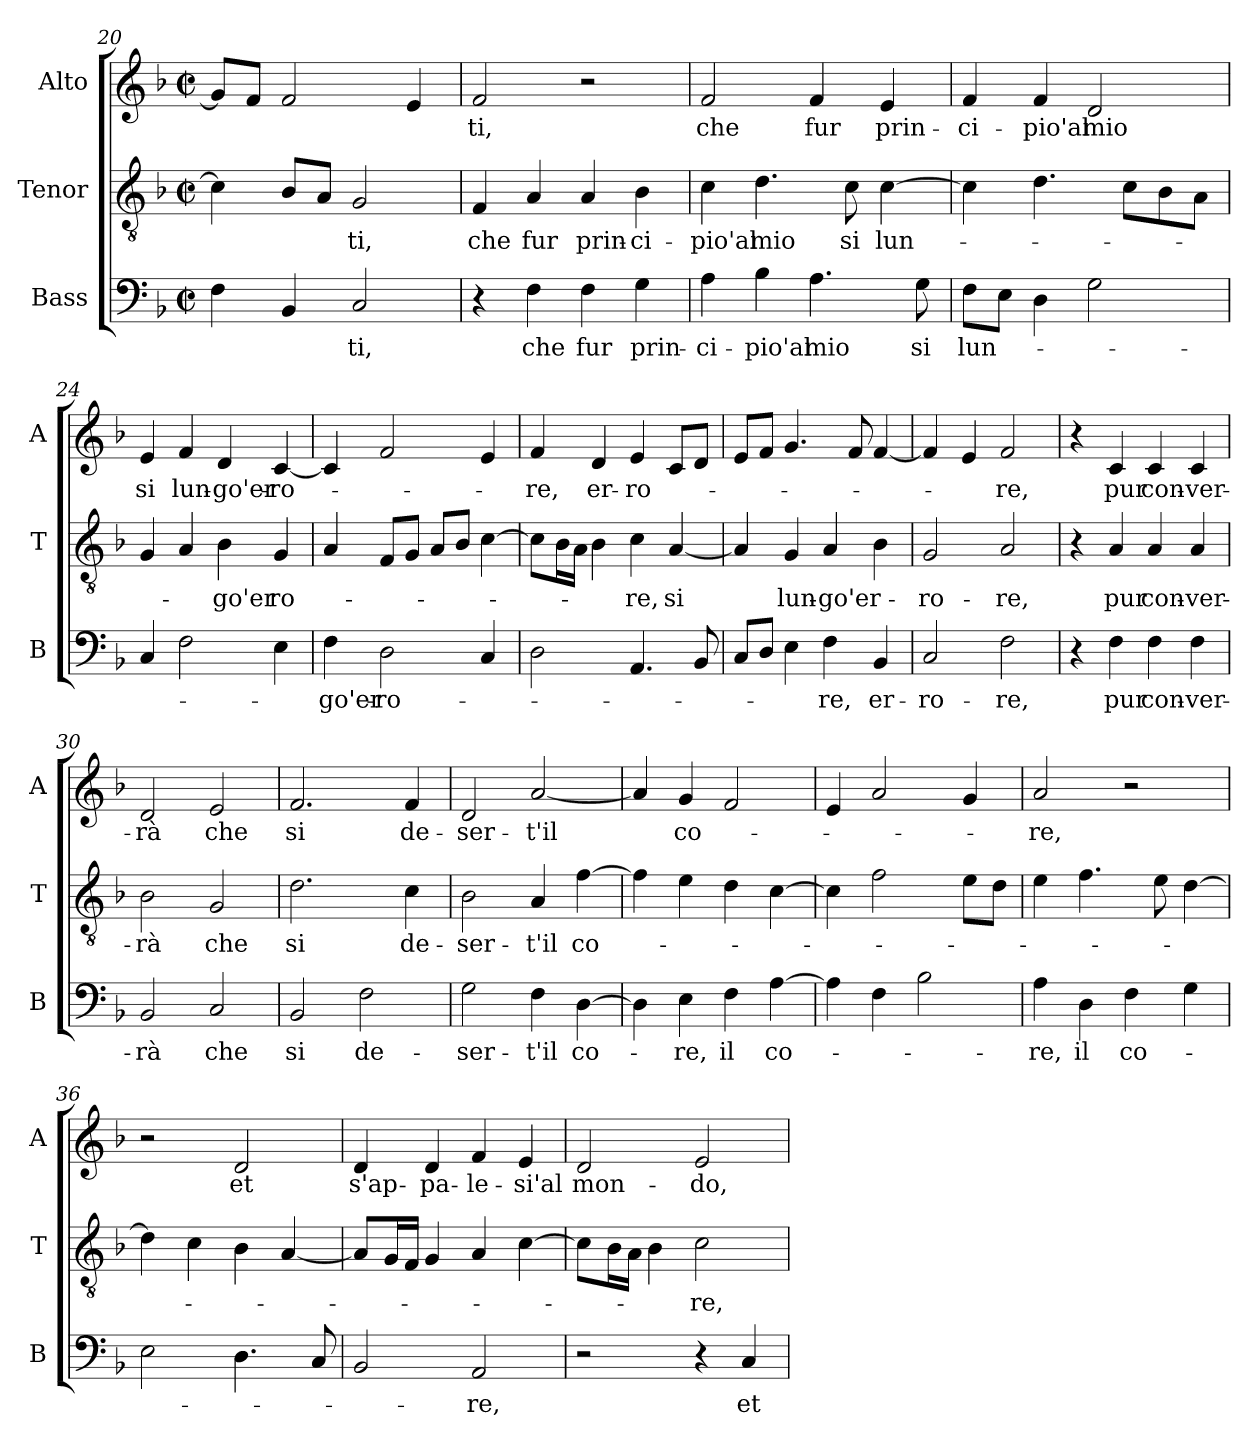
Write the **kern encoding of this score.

**kern	**text	**kern	**text	**kern	**text
*part3	*part3	*part2	*part2	*part1	*part1
*staff3	*staff3	*staff2	*staff2	*staff1	*staff1
*I"Bass	*	*I"Tenor	*	*I"Alto	*
*I'B	*	*I'T	*	*I'A	*
*clefF4	*	*clefGv2	*	*clefG2	*
*k[b-]	*	*k[b-]	*	*k[b-]	*
*F:	*	*F:	*	*F:	*
*M2/2	*	*M2/2	*	*M2/2	*
*met(c|)	*	*met(c|)	*	*met(c|)	*
=20	=20	=20	=20	=20	=20
4F\	.	4c\]	.	8g/L]	.
.	.	.	.	8f/J	.
4BB-/	.	8B-/L	.	2f/	.
.	.	8A/J	.	.	.
!	!LO:LY:b	!	!LO:LY:b	!	!
2C/	-ti,	2G/	-ti,	.	.
.	.	.	.	4e/	.
!!LO:LB:g=z
=21	=21	=21	=21	=21	=21
!	!	!	!LO:LY:b	!	!LO:LY:b
4r	.	4F/	che	2f/	-ti,
!	!LO:LY:b	!	!LO:LY:b	!	!
4F\	che	4A/	fur	.	.
!	!LO:LY:b	!	!LO:LY:b	!	!
4F\	fur	4A/	prin-	2r	.
!	!LO:LY:b	!	!LO:LY:b	!	!
4G\	prin-	4B-\	-ci-	.	.
=22	=22	=22	=22	=22	=22
!	!LO:LY:b	!	!LO:LY:b	!	!LO:LY:b
4A\	-ci-	4c\	-pio'al	2f/	che
!	!LO:LY:b	!	!LO:LY:b	!	!
4B-\	-pio'al	4.d\	mio	.	.
!	!LO:LY:b	!	!	!	!LO:LY:b
4.A\	mio	.	.	4f/	fur
!	!	!	!LO:LY:b	!	!
.	.	8c\	si	.	.
!	!	!	!LO:LY:b	!	!LO:LY:b
.	.	[4c\	lun-	4e/	prin-
!	!LO:LY:b	!	!	!	!
8G\	si	.	.	.	.
=23	=23	=23	=23	=23	=23
!	!LO:LY:b	!	!	!	!LO:LY:b
8F\L	lun-	4c\]	.	4f/	-ci-
8E\J	.	.	.	.	.
!	!	!	!	!	!LO:LY:b
4D\	.	4.d\	.	4f/	-pio'al
!	!	!	!	!	!LO:LY:b
2G\	.	.	.	2d/	mio
.	.	8c\L	.	.	.
.	.	8B-\	.	.	.
.	.	8A\J	.	.	.
=24	=24	=24	=24	=24	=24
!	!	!	!	!	!LO:LY:b
4C/	.	4G/	.	4e/	si
!	!	!	!	!	!LO:LY:b
2F\	.	4A/	.	4f/	lun-
!	!	!	!LO:LY:b	!	!LO:LY:b
.	.	4B-\	-go'er	4d/	-go'er-
!	!	!	!LO:LY:b	!	!LO:LY:b
4E\	.	4G/	ro-	[4c/	-ro-
=25	=25	=25	=25	=25	=25
!	!LO:LY:b	!	!	!	!
4F\	-go'er-	4A/	.	4c/]	.
!	!LO:LY:b	!	!	!	!
2D\	-ro-	8F/L	.	2f/	.
.	.	8G/J	.	.	.
.	.	8A/L	.	.	.
.	.	8B-/J	.	.	.
4C/	.	[4c\	.	4e/	.
!!LO:LB:g=z
=26	=26	=26	=26	=26	=26
!	!	!	!	!	!LO:LY:b
2D\	.	8c\L]	.	4f/	-re,
.	.	16B-\L	.	.	.
.	.	16A\JJ	.	.	.
!	!	!	!	!	!LO:LY:b
.	.	4B-\	.	4d/	er-
!	!	!	!LO:LY:b	!	!LO:LY:b
4.AA/	.	4c\	-re,	4e/	-ro-
!	!	!	!LO:LY:b	!	!
.	.	[4A/	si	8c/L	.
8BB-/	.	.	.	8d/J	.
=27	=27	=27	=27	=27	=27
8C/L	.	4A/]	.	8e/L	.
8D/J	.	.	.	8f/J	.
!	!	!	!LO:LY:b	!	!
4E\	.	4G/	lun-	4.g/	.
!	!LO:LY:b	!	!LO:LY:b	!	!
4F\	-re,	4A/	-go'er-	.	.
.	.	.	.	8f/	.
!	!LO:LY:b	!	!	!	!
4BB-/	er-	4B-\	.	[4f/	.
=28	=28	=28	=28	=28	=28
!	!LO:LY:b	!	!LO:LY:b	!	!
2C/	-ro-	2G/	-ro-	4f/]	.
.	.	.	.	4e/	.
!	!LO:LY:b	!	!LO:LY:b	!	!LO:LY:b
2F\	-re,	2A/	-re,	2f/	-re,
=29	=29	=29	=29	=29	=29
4r	.	4r	.	4r	.
!	!LO:LY:b	!	!LO:LY:b	!	!LO:LY:b
4F\	pur	4A/	pur	4c/	pur
!	!LO:LY:b	!	!LO:LY:b	!	!LO:LY:b
4F\	con-	4A/	con-	4c/	con-
!	!LO:LY:b	!	!LO:LY:b	!	!LO:LY:b
4F\	-ver-	4A/	-ver-	4c/	-ver-
=30	=30	=30	=30	=30	=30
!	!LO:LY:b	!	!LO:LY:b	!	!LO:LY:b
2BB-/	-rà	2B-\	-rà	2d/	-rà
!	!LO:LY:b	!	!LO:LY:b	!	!LO:LY:b
2C/	che	2G/	che	2e/	che
!!LO:LB:g=z
=31	=31	=31	=31	=31	=31
!	!LO:LY:b	!	!LO:LY:b	!	!LO:LY:b
2BB-/	si	2.d\	si	2.f/	si
!	!LO:LY:b	!	!	!	!
2F\	de-	.	.	.	.
!	!	!	!LO:LY:b	!	!LO:LY:b
.	.	4c\	de-	4f/	de-
=32	=32	=32	=32	=32	=32
!	!LO:LY:b	!	!LO:LY:b	!	!LO:LY:b
2G\	-ser-	2B-\	-ser-	2d/	-ser-
!	!LO:LY:b	!	!LO:LY:b	!	!LO:LY:b
4F\	-t'il	4A/	-t'il	[2a/	-t'il
!	!LO:LY:b	!	!LO:LY:b	!	!
[4D\	co-	[4f\	co-	.	.
=33	=33	=33	=33	=33	=33
4D\]	.	4f\]	.	4a/]	.
!	!LO:LY:b	!	!	!	!LO:LY:b
4E\	-re,	4e\	.	4g/	co-
!	!LO:LY:b	!	!	!	!
4F\	il	4d\	.	2f/	.
!	!LO:LY:b	!	!	!	!
[4A\	co-	[4c\	.	.	.
=34	=34	=34	=34	=34	=34
4A\]	.	4c\]	.	4e/	.
4F\	.	2f\	.	2a/	.
2B-\	.	.	.	.	.
.	.	8e\L	.	4g/	.
.	.	8d\J	.	.	.
=35	=35	=35	=35	=35	=35
!	!LO:LY:b	!	!	!	!LO:LY:b
4A\	-re,	4e\	.	2a/	-re,
!	!LO:LY:b	!	!	!	!
4D\	il	4.f\	.	.	.
!	!LO:LY:b	!	!	!	!
4F\	co-	.	.	2r	.
.	.	8e\	.	.	.
4G\	.	[4d\	.	.	.
!!LO:PB:g=z
=36	=36	=36	=36	=36	=36
2E\	.	4d\]	.	2r	.
.	.	4c\	.	.	.
!	!	!	!	!	!LO:LY:b
4.D\	.	4B-\	.	2d/	et
.	.	[4A/	.	.	.
8C/	.	.	.	.	.
=37	=37	=37	=37	=37	=37
!	!	!	!	!	!LO:LY:b
2BB-/	.	8A/L]	.	4d/	s'ap-
.	.	16G/L	.	.	.
.	.	16F/JJ	.	.	.
!	!	!	!	!	!LO:LY:b
.	.	4G/	.	4d/	-pa-
!	!LO:LY:b	!	!	!	!LO:LY:b
2AA/	-re,	4A/	.	4f/	-le-
!	!	!	!	!	!LO:LY:b
.	.	[4c\	.	4e/	-si'al
=38	=38	=38	=38	=38	=38
!	!	!	!	!	!LO:LY:b
2r	.	8c\L]	.	2d/	mon-
.	.	16B-\L	.	.	.
.	.	16A\JJ	.	.	.
.	.	4B-\	.	.	.
!	!	!	!LO:LY:b	!	!LO:LY:b
4r	.	2c\	-re,	2e/	-do,
!	!LO:LY:b	!	!	!	!
4C/	et	.	.	.	.
=	=	=	=	=	=
*-	*-	*-	*-	*-	*-
